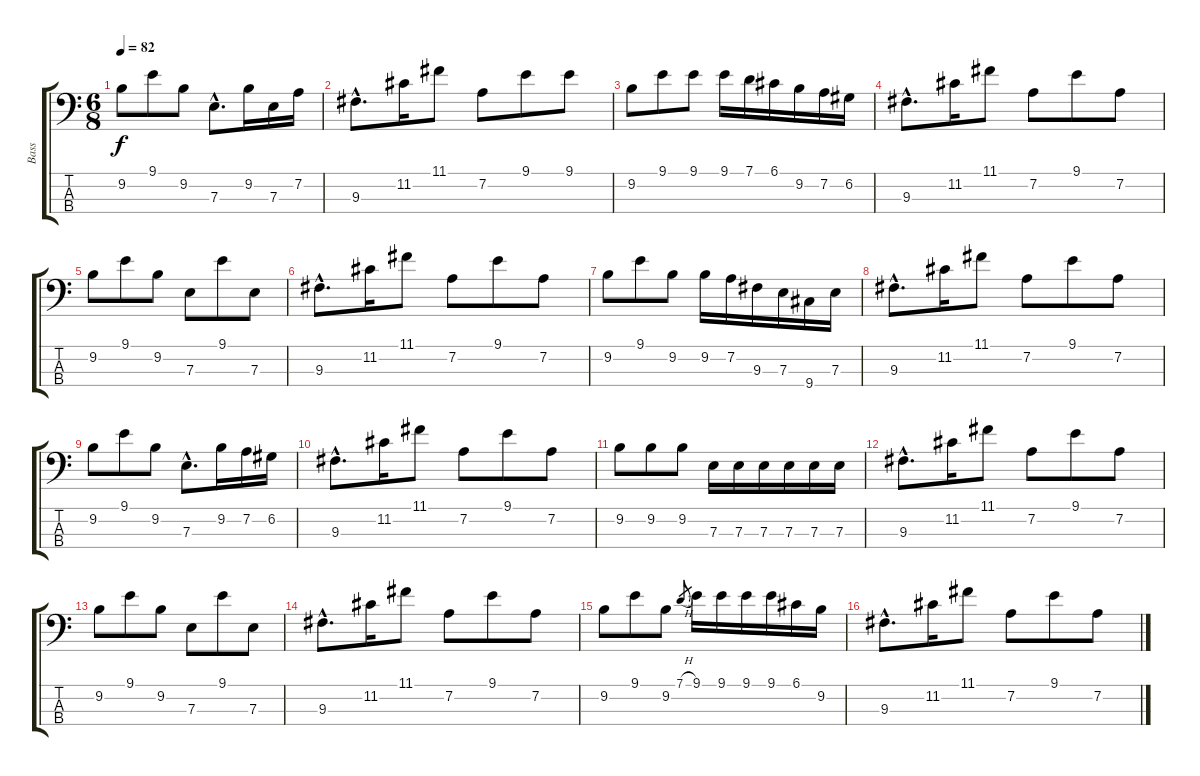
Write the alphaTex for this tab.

\track ("Bass" "Bass") {instrument electricbasspick}
\staff {score tabs}
\tuning (G2 D2 A1 E1) {hide}
\ts (6 8)
\tempo 82
\clef f4
\ks c
9.2.8{dy f} 9.1.8 9.2.8 7.3{hac}.8{d} 9.2.16 7.3.16 7.2.16 |
9.3{hac}.8{d} 11.2.16 11.1.8 7.2.8 9.1.8 9.1.8 |
9.2.8 9.1.8 9.1.8 9.1.16 7.1.16 6.1.16 9.2.16 7.2.16 6.2.16 |
9.3{hac}.8{d} 11.2.16 11.1.8 7.2.8 9.1.8 7.2.8 |
9.2.8 9.1.8 9.2.8 7.3.8 9.1.8 7.3.8 |
9.3{hac}.8{d} 11.2.16 11.1.8 7.2.8 9.1.8 7.2.8 |
9.2.8 9.1.8 9.2.8 9.2.16 7.2.16 9.3.16 7.3.16 9.4.16 7.3.16 |
9.3{hac}.8{d} 11.2.16 11.1.8 7.2.8 9.1.8 7.2.8 |
9.2.8 9.1.8 9.2.8 7.3{hac}.8{d} 9.2.16 7.2.16 6.2.16 |
9.3{hac}.8{d} 11.2.16 11.1.8 7.2.8 9.1.8 7.2.8 |
9.2.8 9.2.8 9.2.8 7.3.16 7.3.16 7.3.16 7.3.16 7.3.16 7.3.16 |
9.3{hac}.8{d} 11.2.16 11.1.8 7.2.8 9.1.8 7.2.8 |
9.2.8 9.1.8 9.2.8 7.3.8 9.1.8 7.3.8 |
9.3{hac}.8{d} 11.2.16 11.1.8 7.2.8 9.1.8 7.2.8 |
9.2.8 9.1.8 9.2.8 7.1{h}.8{gr} 9.1.16 9.1.16 9.1.16 9.1.16 6.1.16 9.2.16 |
9.3{hac}.8{d} 11.2.16 11.1.8 7.2.8 9.1.8 7.2.8
